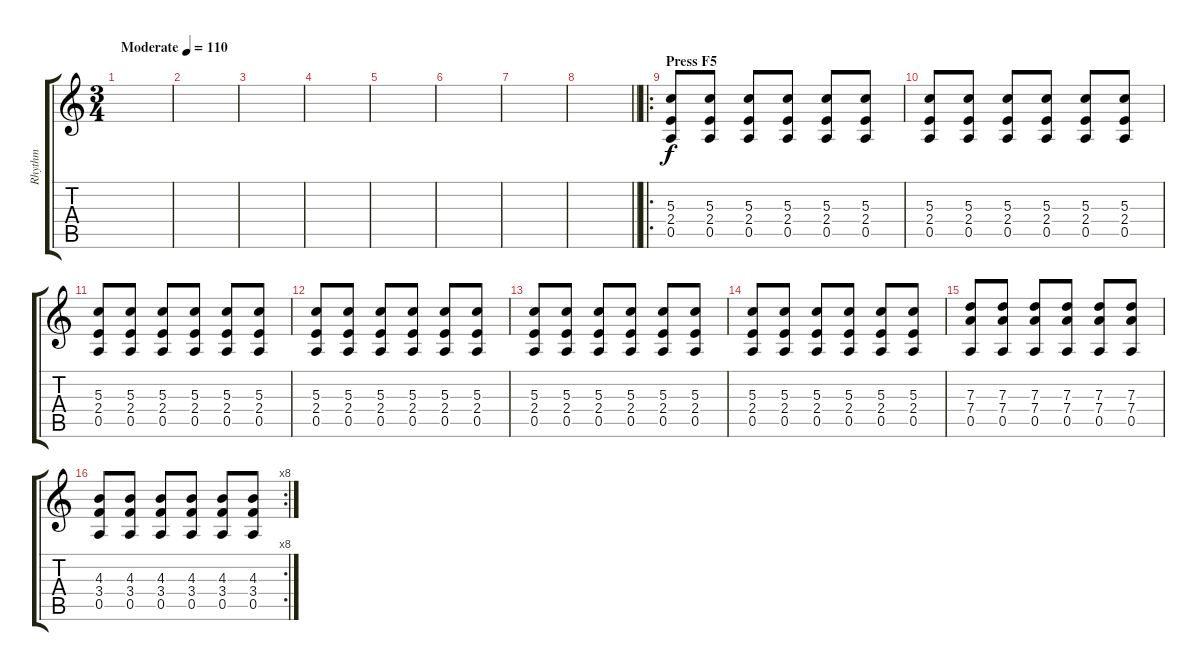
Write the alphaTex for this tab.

\track ("Rhythm" "Rhythm") {instrument distortionguitar}
\staff {score tabs}
\tuning (E4 B3 G3 D3 A2 E2) {hide}
\ts (3 4)
\tempo (110 "Moderate")
\clef g2
\ks c
|
|
|
|
|
|
|
\barLineRight lightlight
|
\ro
\section ("" "Press F5")
(5.3 2.4 0.5).8 (5.3 2.4 0.5).8 (5.3 2.4 0.5).8 (5.3 2.4 0.5).8 (5.3 2.4 0.5).8 (5.3 2.4 0.5).8 |
(5.3 2.4 0.5).8 (5.3 2.4 0.5).8 (5.3 2.4 0.5).8 (5.3 2.4 0.5).8 (5.3 2.4 0.5).8 (5.3 2.4 0.5).8 |
(5.3 2.4 0.5).8 (5.3 2.4 0.5).8 (5.3 2.4 0.5).8 (5.3 2.4 0.5).8 (5.3 2.4 0.5).8 (5.3 2.4 0.5).8 |
(5.3 2.4 0.5).8 (5.3 2.4 0.5).8 (5.3 2.4 0.5).8 (5.3 2.4 0.5).8 (5.3 2.4 0.5).8 (5.3 2.4 0.5).8 |
(5.3 2.4 0.5).8 (5.3 2.4 0.5).8 (5.3 2.4 0.5).8 (5.3 2.4 0.5).8 (5.3 2.4 0.5).8 (5.3 2.4 0.5).8 |
(5.3 2.4 0.5).8 (5.3 2.4 0.5).8 (5.3 2.4 0.5).8 (5.3 2.4 0.5).8 (5.3 2.4 0.5).8 (5.3 2.4 0.5).8 |
(7.3 7.4 0.5).8 (7.3 7.4 0.5).8 (7.3 7.4 0.5).8 (7.3 7.4 0.5).8 (7.3 7.4 0.5).8 (7.3 7.4 0.5).8 |
\rc 8
(4.3 3.4 0.5).8 (4.3 3.4 0.5).8 (4.3 3.4 0.5).8 (4.3 3.4 0.5).8 (4.3 3.4 0.5).8 (4.3 3.4 0.5).8
